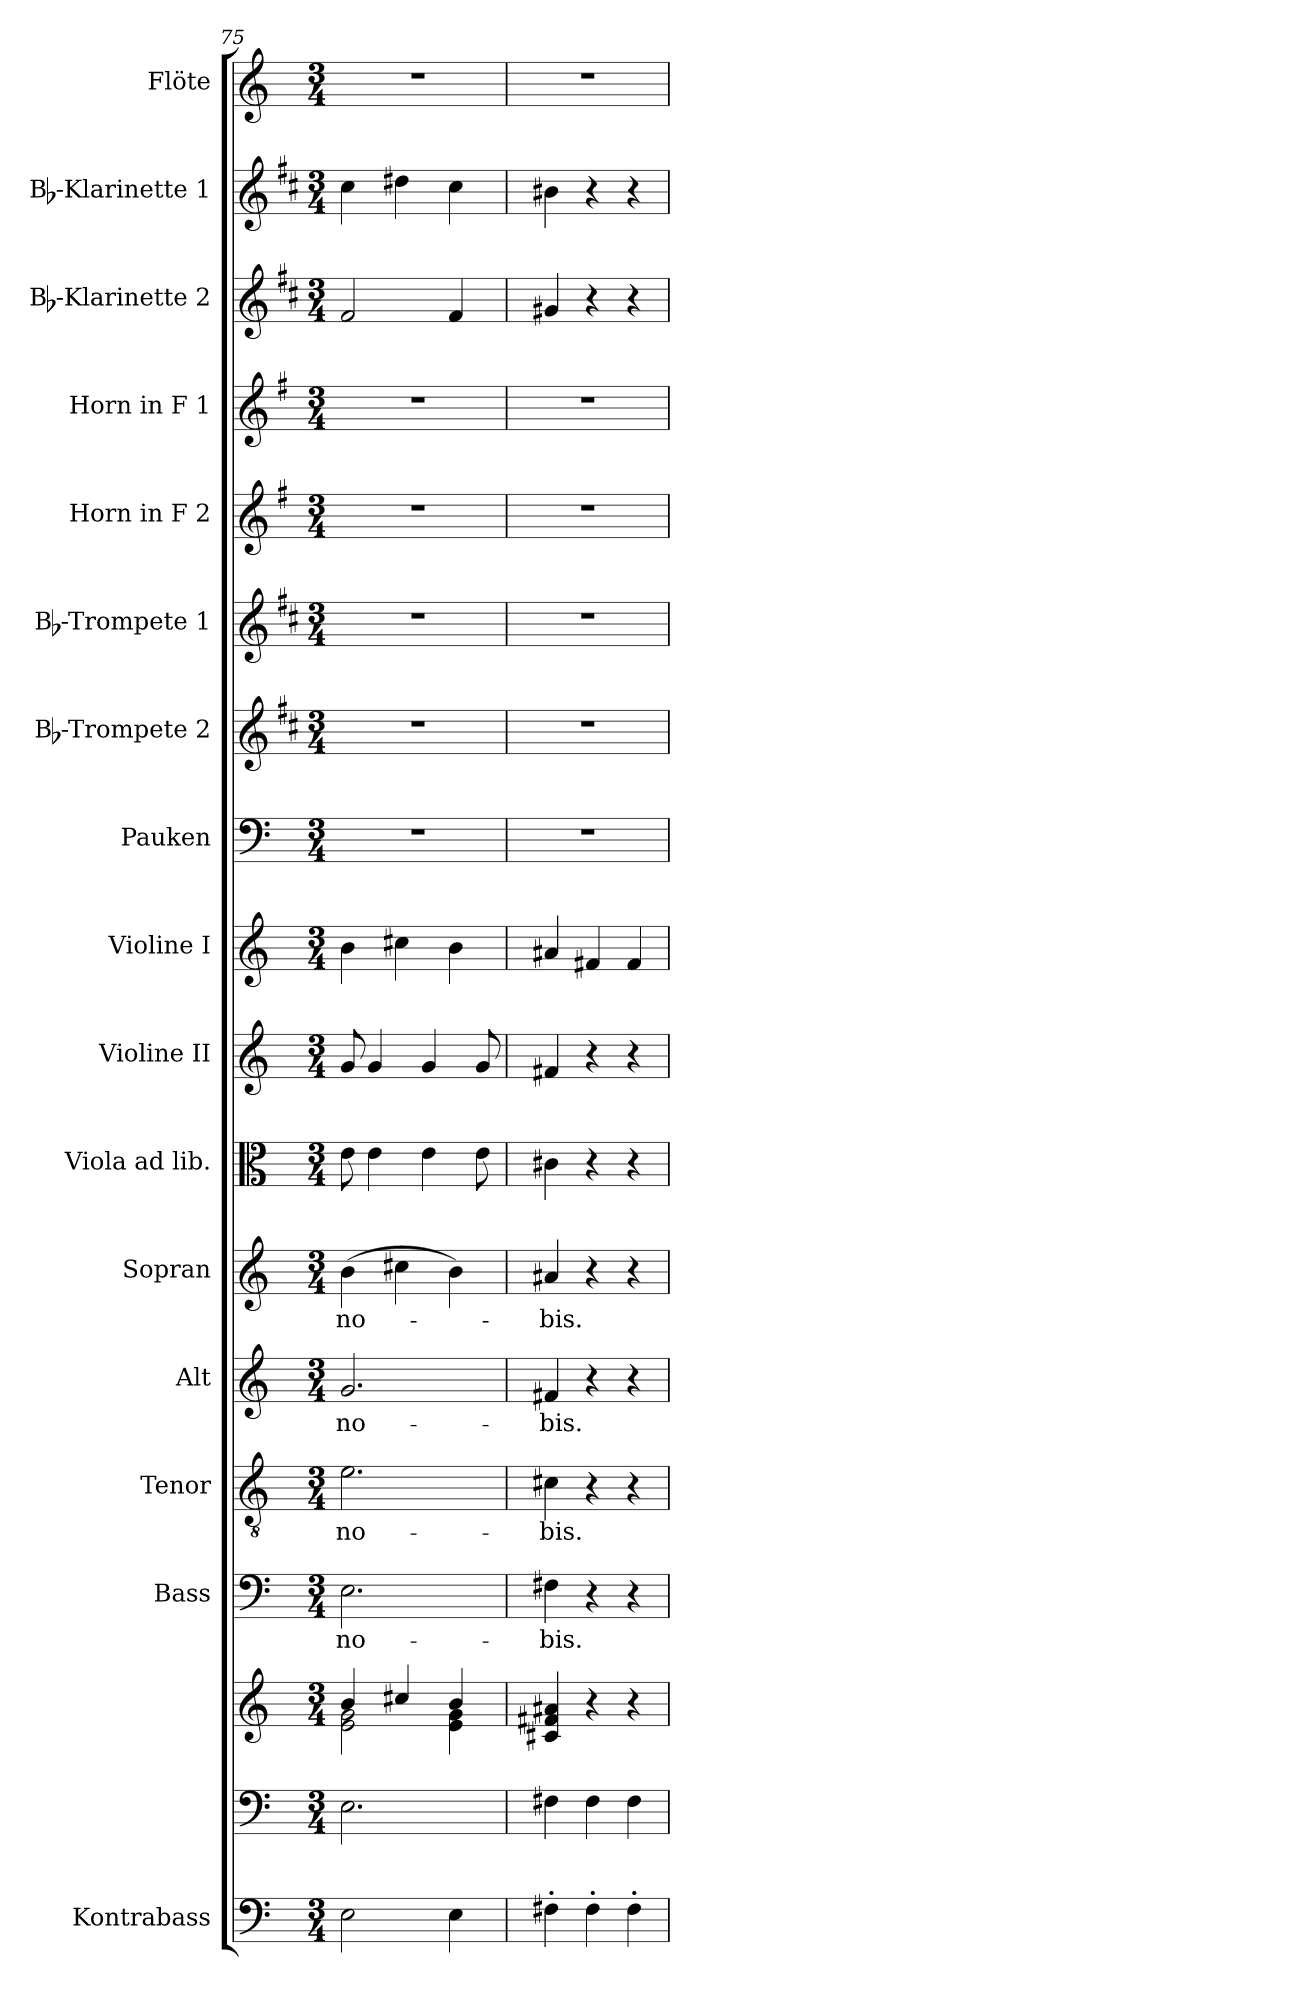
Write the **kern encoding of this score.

**kern	**kern	**kern	**kern	**text	**kern	**text	**kern	**text	**kern	**text	**kern	**kern	**kern	**kern	**kern	**kern	**kern	**kern	**kern	**kern	**kern
*part17	*part16	*part16	*part15	*part15	*part14	*part14	*part13	*part13	*part12	*part12	*part11	*part10	*part9	*part8	*part7	*part6	*part5	*part4	*part3	*part2	*part1
*staff18	*staff17	*staff16	*staff15	*staff15	*staff14	*staff14	*staff13	*staff13	*staff12	*staff12	*staff11	*staff10	*staff9	*staff8	*staff7	*staff6	*staff5	*staff4	*staff3	*staff2	*staff1
*I"Kontrabass	*	*	*I"Bass	*	*I"Tenor	*	*I"Alt	*	*I"Sopran	*	*I"Viola ad lib.	*I"Violine II	*I"Violine I	*I"Pauken	*I"Bb-Trompete 2	*I"Bb-Trompete 1	*I"Horn in F 2	*I"Horn in F 1	*I"Bb-Klarinette 2	*I"Bb-Klarinette 1	*I"Flöte
*I'Kb.	*	*	*I'B.	*	*I'T.	*	*I'A.	*	*I'S.	*	*I'Vla.	*I'Vl. II	*I'Vl. I	*I'Pk.	*I'Bb Trp. 2	*I'Bb Trp. 1	*	*	*I'Bb Kl. 2	*I'Bb Kl. 1	*I'Fl.
*clefF4	*clefF4	*clefG2	*clefF4	*	*clefGv2	*	*clefG2	*	*clefG2	*	*clefC3	*clefG2	*clefG2	*clefF4	*clefG2	*clefG2	*clefG2	*clefG2	*clefG2	*clefG2	*clefG2
*ITrd7c12	*	*	*	*	*	*	*	*	*	*	*	*	*	*	*ITrd1c2	*ITrd1c2	*ITrd4c7	*ITrd4c7	*ITrd1c2	*ITrd1c2	*
*k[]	*k[]	*k[]	*k[]	*	*k[]	*	*k[]	*	*k[]	*	*k[]	*k[]	*k[]	*k[]	*k[]	*k[]	*k[]	*k[]	*k[]	*k[]	*k[]
*C:	*C:	*C:	*C:	*	*C:	*	*C:	*	*C:	*	*C:	*C:	*C:	*C:	*C:	*C:	*C:	*C:	*C:	*C:	*C:
*M3/4	*M3/4	*M3/4	*M3/4	*	*M3/4	*	*M3/4	*	*M3/4	*	*M3/4	*M3/4	*M3/4	*M3/4	*M3/4	*M3/4	*M3/4	*M3/4	*M3/4	*M3/4	*M3/4
=75	=75	=75	=75	=75	=75	=75	=75	=75	=75	=75	=75	=75	=75	=75	=75	=75	=75	=75	=75	=75	=75
*	*	*^	*	*	*	*	*	*	*	*	*	*	*	*	*	*	*	*	*	*	*
!	!	!	!	!	!LO:LY:b	!	!LO:LY:b	!	!LO:LY:b	!	!LO:LY:b	!	!	!	!	!	!	!	!	!	!	!
2EE\	2.E\	4b/	2e\ 2g\	2.E\	no-	2.e\	no-	2.g/	no-	(>4b\	no-	8e\	8g/	4b\	2.r	2.r	2.r	2.r	2.r	2e/	4b\	2.r
.	.	.	.	.	.	.	.	.	.	.	.	4e\	4g/	.	.	.	.	.	.	.	.	.
.	.	4cc#X/	.	.	.	.	.	.	.	4cc#X\	.	.	.	4cc#X\	.	.	.	.	.	.	4cc#X\	.
.	.	.	.	.	.	.	.	.	.	.	.	4e\	4g/	.	.	.	.	.	.	.	.	.
4EE\	.	4b/	4e\ 4g\	.	.	.	.	.	.	4b\)	.	.	.	4b\	.	.	.	.	.	4e/	4b\	.
.	.	.	.	.	.	.	.	.	.	.	.	8e\	8g/	.	.	.	.	.	.	.	.	.
*	*	*v	*v	*	*	*	*	*	*	*	*	*	*	*	*	*	*	*	*	*	*	*
=76	=76	=76	=76	=76	=76	=76	=76	=76	=76	=76	=76	=76	=76	=76	=76	=76	=76	=76	=76	=76	=76
!	!	!	!	!LO:LY:b	!	!LO:LY:b	!	!LO:LY:b	!	!LO:LY:b	!	!	!	!	!	!	!	!	!	!	!
4FF#X'>\	4F#X\	4c#X/ 4f#X/ 4a#X/	4F#X\	-bis.	4c#X\	-bis.	4f#X/	-bis.	4a#X/	-bis.	4c#X\	4f#X/	4a#X/	2.r	2.r	2.r	2.r	2.r	4f#X/	4a#X\	2.r
4FF#'>\	4F#\	4r	4r	.	4r	.	4r	.	4r	.	4r	4r	4f#X/	.	.	.	.	.	4r	4r	.
4FF#'>\	4F#\	4r	4r	.	4r	.	4r	.	4r	.	4r	4r	4f#/	.	.	.	.	.	4r	4r	.
=	=	=	=	=	=	=	=	=	=	=	=	=	=	=	=	=	=	=	=	=	=
*-	*-	*-	*-	*-	*-	*-	*-	*-	*-	*-	*-	*-	*-	*-	*-	*-	*-	*-	*-	*-	*-
